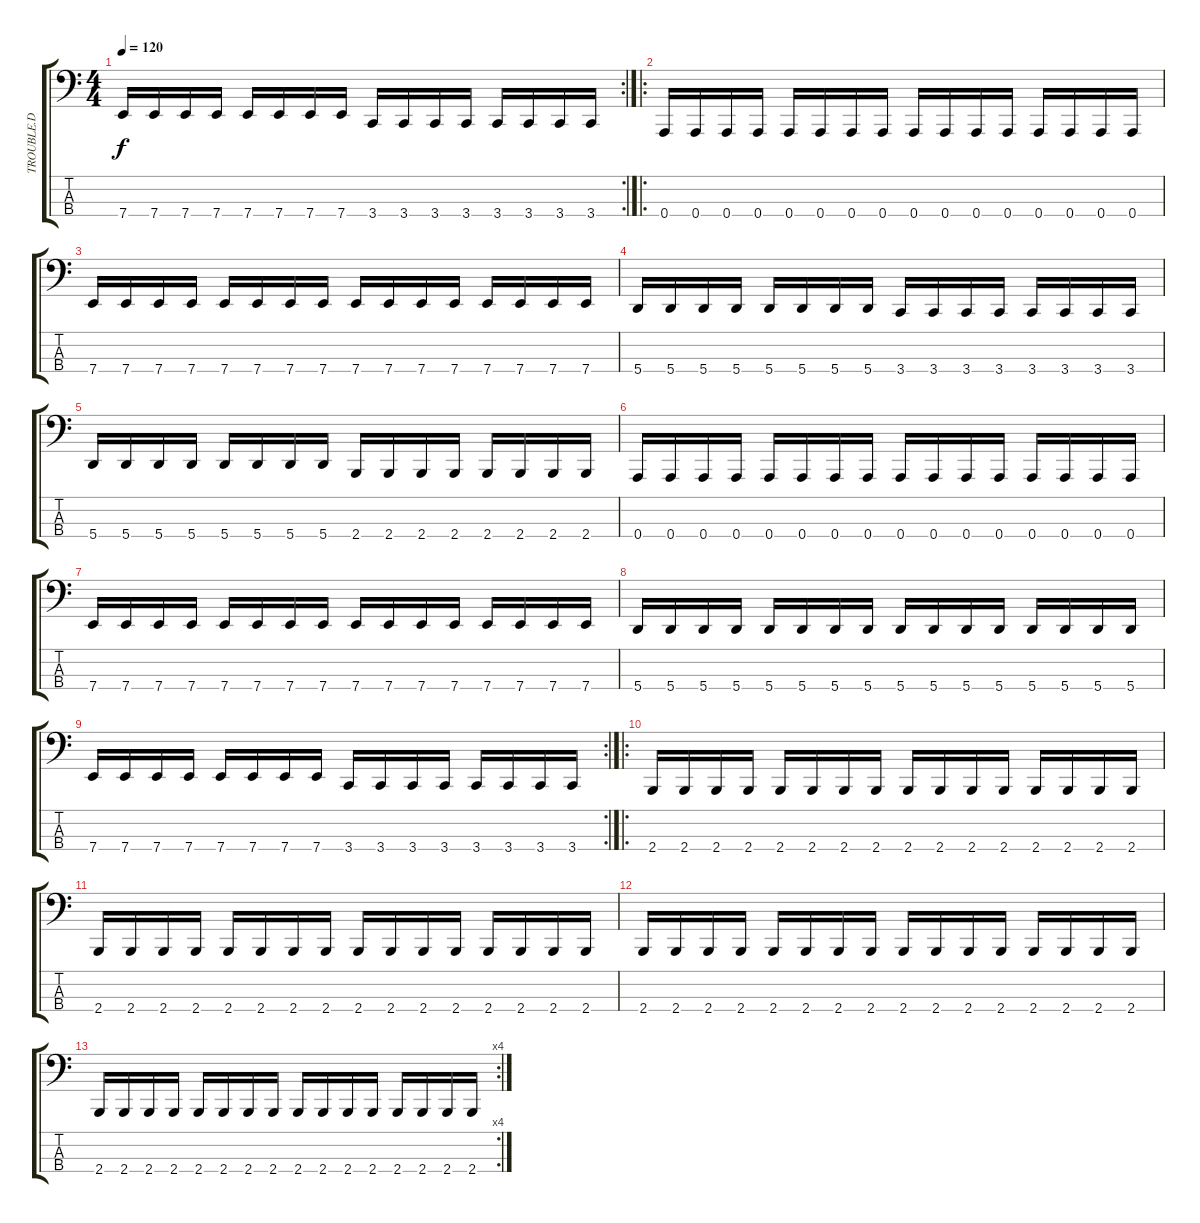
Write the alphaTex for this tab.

\track ("TROUBLE.D" "TROUBLE.D") {instrument electricbasspick}
\staff {score tabs}
\tuning (D2 A1 E1 A0) {hide}
\rc 2
\ts (4 4)
\tempo 120
\clef f4
\ks c
7.4.16{dy f} 7.4.16 7.4.16 7.4.16 7.4.16 7.4.16 7.4.16 7.4.16 3.4.16 3.4.16 3.4.16 3.4.16 3.4.16 3.4.16 3.4.16 3.4.16 |
\ro
0.4.16 0.4.16 0.4.16 0.4.16 0.4.16 0.4.16 0.4.16 0.4.16 0.4.16 0.4.16 0.4.16 0.4.16 0.4.16 0.4.16 0.4.16 0.4.16 |
7.4.16 7.4.16 7.4.16 7.4.16 7.4.16 7.4.16 7.4.16 7.4.16 7.4.16 7.4.16 7.4.16 7.4.16 7.4.16 7.4.16 7.4.16 7.4.16 |
5.4.16 5.4.16 5.4.16 5.4.16 5.4.16 5.4.16 5.4.16 5.4.16 3.4.16 3.4.16 3.4.16 3.4.16 3.4.16 3.4.16 3.4.16 3.4.16 |
5.4.16 5.4.16 5.4.16 5.4.16 5.4.16 5.4.16 5.4.16 5.4.16 2.4.16 2.4.16 2.4.16 2.4.16 2.4.16 2.4.16 2.4.16 2.4.16 |
0.4.16 0.4.16 0.4.16 0.4.16 0.4.16 0.4.16 0.4.16 0.4.16 0.4.16 0.4.16 0.4.16 0.4.16 0.4.16 0.4.16 0.4.16 0.4.16 |
7.4.16 7.4.16 7.4.16 7.4.16 7.4.16 7.4.16 7.4.16 7.4.16 7.4.16 7.4.16 7.4.16 7.4.16 7.4.16 7.4.16 7.4.16 7.4.16 |
5.4.16 5.4.16 5.4.16 5.4.16 5.4.16 5.4.16 5.4.16 5.4.16 5.4.16 5.4.16 5.4.16 5.4.16 5.4.16 5.4.16 5.4.16 5.4.16 |
\rc 2
7.4.16 7.4.16 7.4.16 7.4.16 7.4.16 7.4.16 7.4.16 7.4.16 3.4.16 3.4.16 3.4.16 3.4.16 3.4.16 3.4.16 3.4.16 3.4.16 |
\ro
2.4.16 2.4.16 2.4.16 2.4.16 2.4.16 2.4.16 2.4.16 2.4.16 2.4.16 2.4.16 2.4.16 2.4.16 2.4.16 2.4.16 2.4.16 2.4.16 |
2.4.16 2.4.16 2.4.16 2.4.16 2.4.16 2.4.16 2.4.16 2.4.16 2.4.16 2.4.16 2.4.16 2.4.16 2.4.16 2.4.16 2.4.16 2.4.16 |
2.4.16 2.4.16 2.4.16 2.4.16 2.4.16 2.4.16 2.4.16 2.4.16 2.4.16 2.4.16 2.4.16 2.4.16 2.4.16 2.4.16 2.4.16 2.4.16 |
\rc 4
2.4.16 2.4.16 2.4.16 2.4.16 2.4.16 2.4.16 2.4.16 2.4.16 2.4.16 2.4.16 2.4.16 2.4.16 2.4.16 2.4.16 2.4.16 2.4.16
